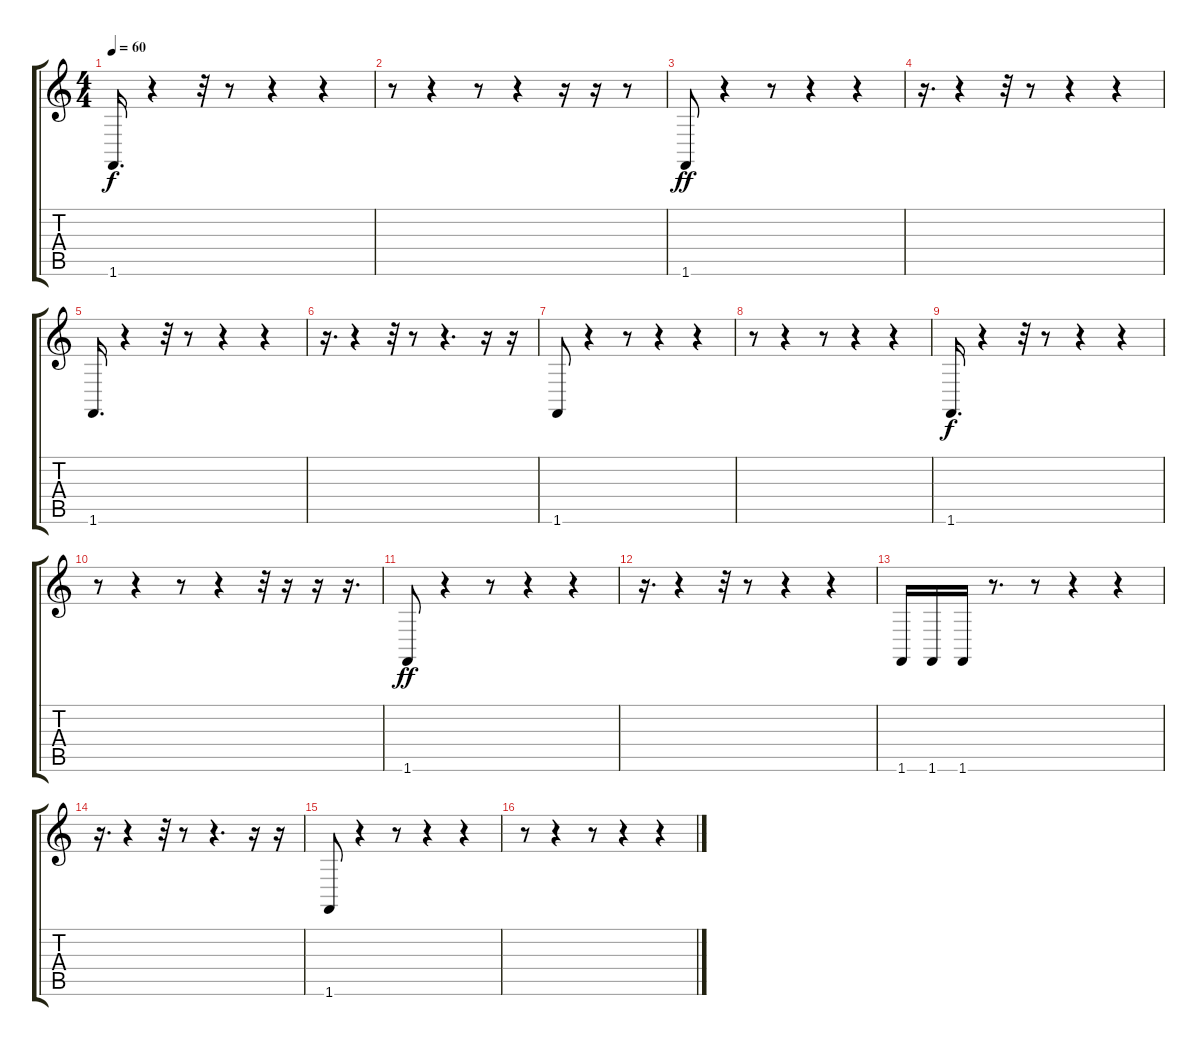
\track "" {instrument drawbarorgan}
\staff {score tabs}
\tuning (E4 B3 G3 D3 A2 E2) {hide}
\ts (4 4)
\tempo 60
\clef g2
\ks c
1.6.16{d dy f} r.4 r.32 r.8 r.4 r.4 |
r.8 r.4 r.8 r.4 r.16 r.16 r.8 |
1.6.8{dy ff} r.4 r.8 r.4 r.4 |
r.16{d} r.4 r.32 r.8 r.4 r.4 |
1.6.16{d} r.4 r.32 r.8 r.4 r.4 |
r.16{d} r.4 r.32 r.8 r.4{d} r.16 r.16 |
1.6.8 r.4 r.8 r.4 r.4 |
r.8 r.4 r.8 r.4 r.4 |
1.6.16{d dy f} r.4 r.32 r.8 r.4 r.4 |
r.8 r.4 r.8 r.4 r.32 r.16 r.16 r.16{d} |
1.6.8{dy ff} r.4 r.8 r.4 r.4 |
r.16{d} r.4 r.32 r.8 r.4 r.4 |
1.6.16 1.6.16 1.6.16 r.8{d} r.8 r.4 r.4 |
r.16{d} r.4 r.32 r.8 r.4{d} r.16 r.16 |
1.6.8 r.4 r.8 r.4 r.4 |
r.8 r.4 r.8 r.4 r.4
